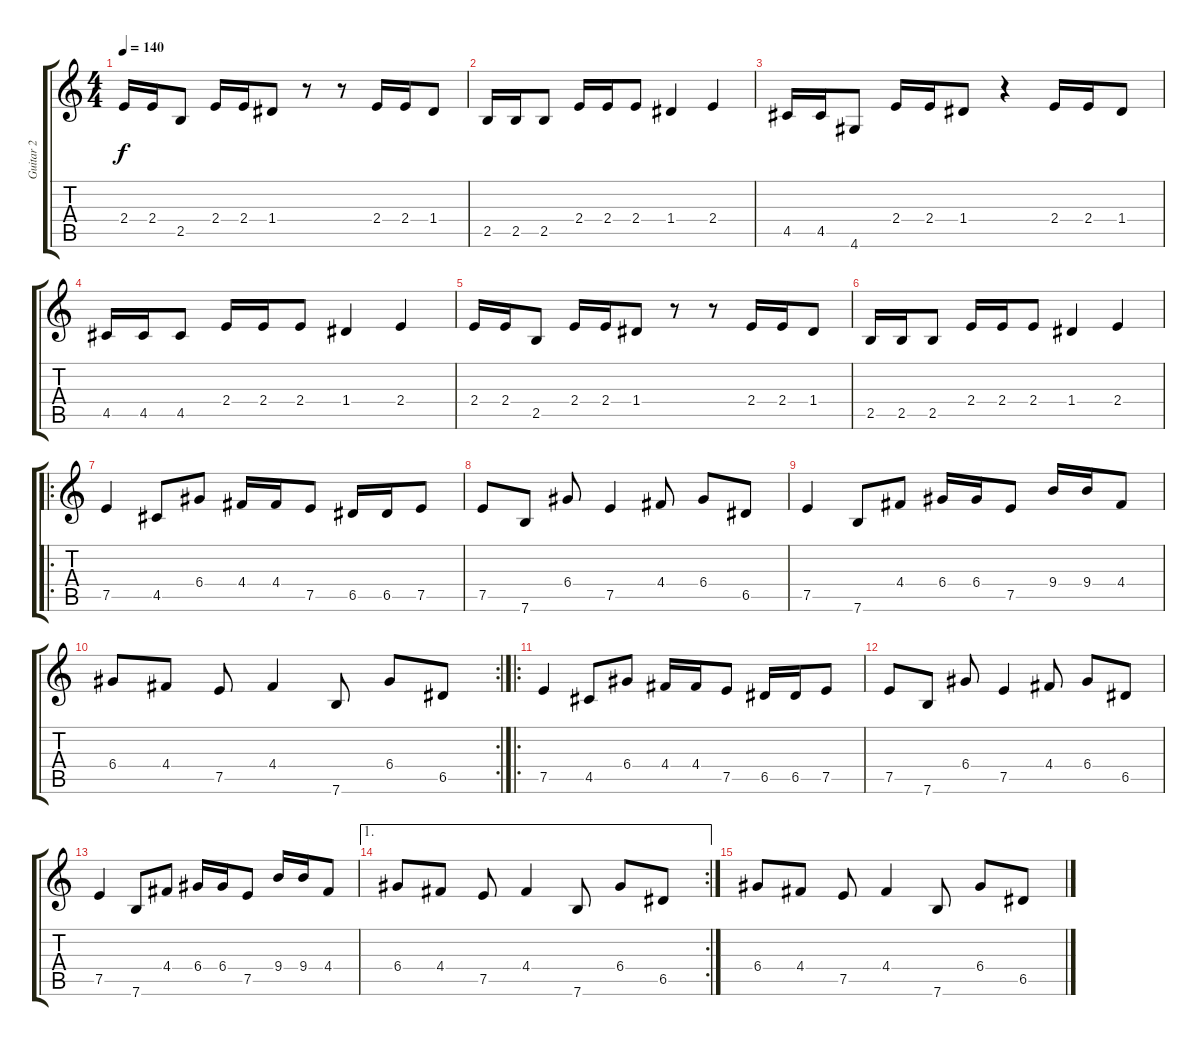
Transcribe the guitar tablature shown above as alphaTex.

\track ("Guitar 2" "Guitar 2") {instrument overdrivenguitar}
\staff {score tabs}
\tuning (E4 B3 G3 D3 A2 E2) {hide}
\ts (4 4)
\tempo 140
\clef g2
\ks c
2.4.16{dy f} 2.4.16 2.5.8 2.4.16 2.4.16 1.4.8 r.8 r.8 2.4.16 2.4.16 1.4.8 |
2.5.16 2.5.16 2.5.8 2.4.16 2.4.16 2.4.8 1.4.4 2.4.4 |
4.5.16 4.5.16 4.6.8 2.4.16 2.4.16 1.4.8 r.4 2.4.16 2.4.16 1.4.8 |
4.5.16 4.5.16 4.5.8 2.4.16 2.4.16 2.4.8 1.4.4 2.4.4 |
2.4.16 2.4.16 2.5.8 2.4.16 2.4.16 1.4.8 r.8 r.8 2.4.16 2.4.16 1.4.8 |
2.5.16 2.5.16 2.5.8 2.4.16 2.4.16 2.4.8 1.4.4 2.4.4 |
\ro
7.5.4 4.5.8 6.4.8 4.4.16 4.4.16 7.5.8 6.5.16 6.5.16 7.5.8 |
7.5.8 7.6.8 6.4.8 7.5.4 4.4.8 6.4.8 6.5.8 |
7.5.4 7.6.8 4.4.8 6.4.16 6.4.16 7.5.8 9.4.16 9.4.16 4.4.8 |
\rc 2
6.4.8 4.4.8 7.5.8 4.4.4 7.6.8 6.4.8 6.5.8 |
\ro
7.5.4 4.5.8 6.4.8 4.4.16 4.4.16 7.5.8 6.5.16 6.5.16 7.5.8 |
7.5.8 7.6.8 6.4.8 7.5.4 4.4.8 6.4.8 6.5.8 |
7.5.4 7.6.8 4.4.8 6.4.16 6.4.16 7.5.8 9.4.16 9.4.16 4.4.8 |
\ae 1
\rc 2
6.4.8 4.4.8 7.5.8 4.4.4 7.6.8 6.4.8 6.5.8 |
6.4.8 4.4.8 7.5.8 4.4.4 7.6.8 6.4.8 6.5.8
